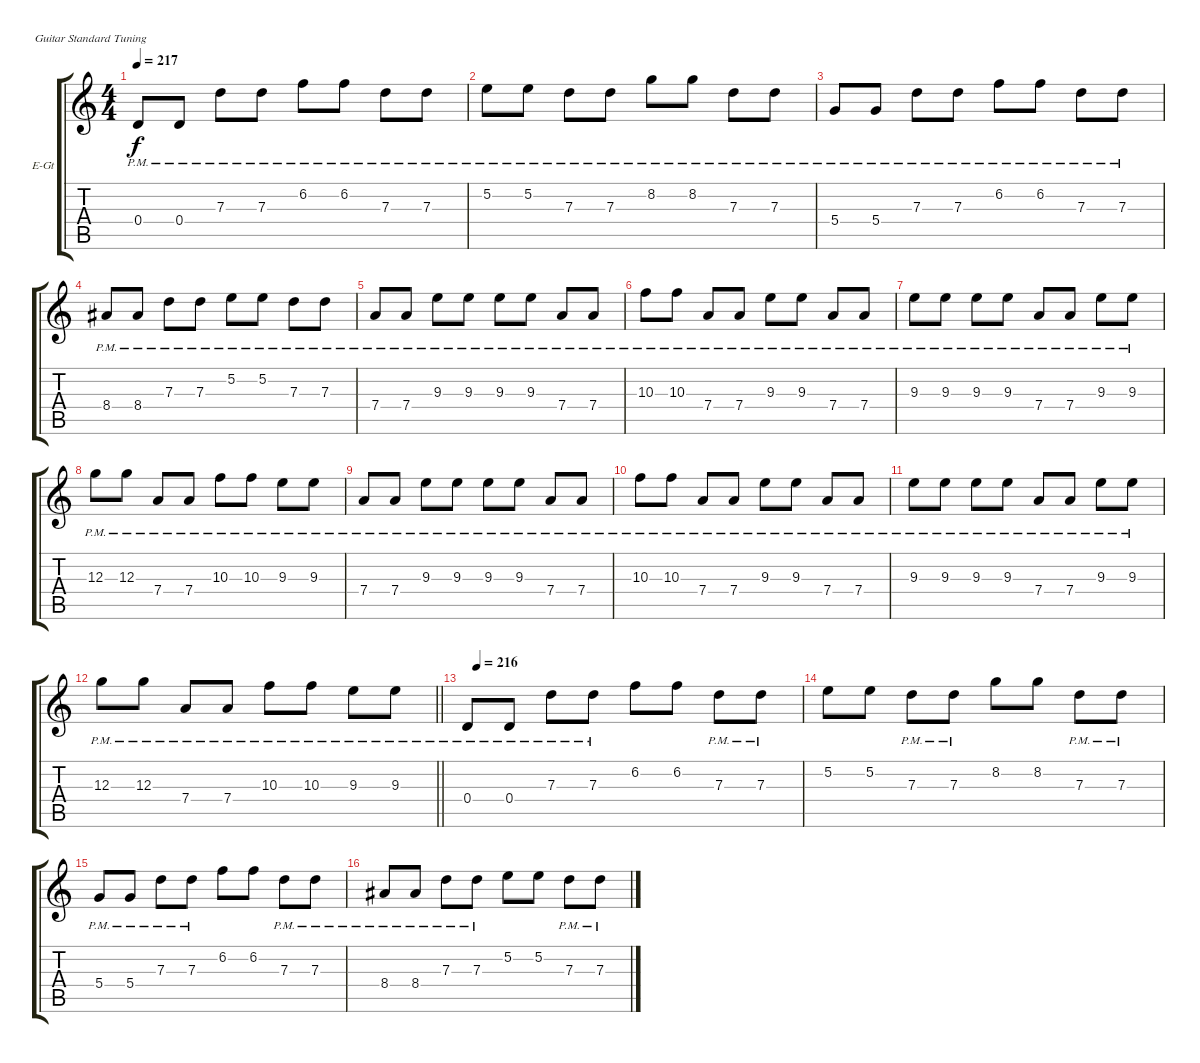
\bracketExtendMode groupsimilarinstruments
\firstSystemTrackNameOrientation horizontal
\otherSystemsTrackNameOrientation horizontal
\track ("Paul Masvidal" "E-Gt") {instrument distortionguitar}
\staff {score tabs}
\tuning (E4 B3 G3 D3 A2 E2)
\ts (4 4)
\tempo 217
\clef g2
\ks c
0.4{pm}.8{dy f} 0.4{pm}.8 7.3{pm}.8 7.3{pm}.8 6.2{pm}.8 6.2{pm}.8 7.3{pm}.8 7.3{pm}.8 |
5.2{pm}.8 5.2{pm}.8 7.3{pm}.8 7.3{pm}.8 8.2{pm}.8 8.2{pm}.8 7.3{pm}.8 7.3{pm}.8 |
5.4{pm}.8 5.4{pm}.8 7.3{pm}.8 7.3{pm}.8 6.2{pm}.8 6.2{pm}.8 7.3{pm}.8 7.3{pm}.8 |
8.4{pm}.8 8.4{pm}.8 7.3{pm}.8 7.3{pm}.8 5.2{pm}.8 5.2{pm}.8 7.3{pm}.8 7.3{pm}.8 |
7.4{pm}.8 7.4{pm}.8 9.3{pm}.8 9.3{pm}.8 9.3{pm}.8 9.3{pm}.8 7.4{pm}.8 7.4{pm}.8 |
10.3{pm}.8 10.3{pm}.8 7.4{pm}.8 7.4{pm}.8 9.3{pm}.8 9.3{pm}.8 7.4{pm}.8 7.4{pm}.8 |
9.3{pm}.8 9.3{pm}.8 9.3{pm}.8 9.3{pm}.8 7.4{pm}.8 7.4{pm}.8 9.3{pm}.8 9.3{pm}.8 |
12.3{pm}.8 12.3{pm}.8 7.4{pm}.8 7.4{pm}.8 10.3{pm}.8 10.3{pm}.8 9.3{pm}.8 9.3{pm}.8 |
7.4{pm}.8 7.4{pm}.8 9.3{pm}.8 9.3{pm}.8 9.3{pm}.8 9.3{pm}.8 7.4{pm}.8 7.4{pm}.8 |
10.3{pm}.8 10.3{pm}.8 7.4{pm}.8 7.4{pm}.8 9.3{pm}.8 9.3{pm}.8 7.4{pm}.8 7.4{pm}.8 |
9.3{pm}.8 9.3{pm}.8 9.3{pm}.8 9.3{pm}.8 7.4{pm}.8 7.4{pm}.8 9.3{pm}.8 9.3{pm}.8 |
\barLineRight lightlight
12.3{pm}.8 12.3{pm}.8 7.4{pm}.8 7.4{pm}.8 10.3{pm}.8 10.3{pm}.8 9.3{pm}.8 9.3{pm}.8 |
\tempo (216 0.03125)
0.4{pm}.8 0.4{pm}.8 7.3{pm}.8 7.3{pm}.8 6.2.8 6.2.8 7.3{pm}.8 7.3{pm}.8 |
5.2.8 5.2.8 7.3{pm}.8 7.3{pm}.8 8.2.8 8.2.8 7.3{pm}.8 7.3{pm}.8 |
5.4{pm}.8 5.4{pm}.8 7.3{pm}.8 7.3{pm}.8 6.2.8 6.2.8 7.3{pm}.8 7.3{pm}.8 |
8.4{pm}.8 8.4{pm}.8 7.3{pm}.8 7.3{pm}.8 5.2.8 5.2.8 7.3{pm}.8 7.3{pm}.8
